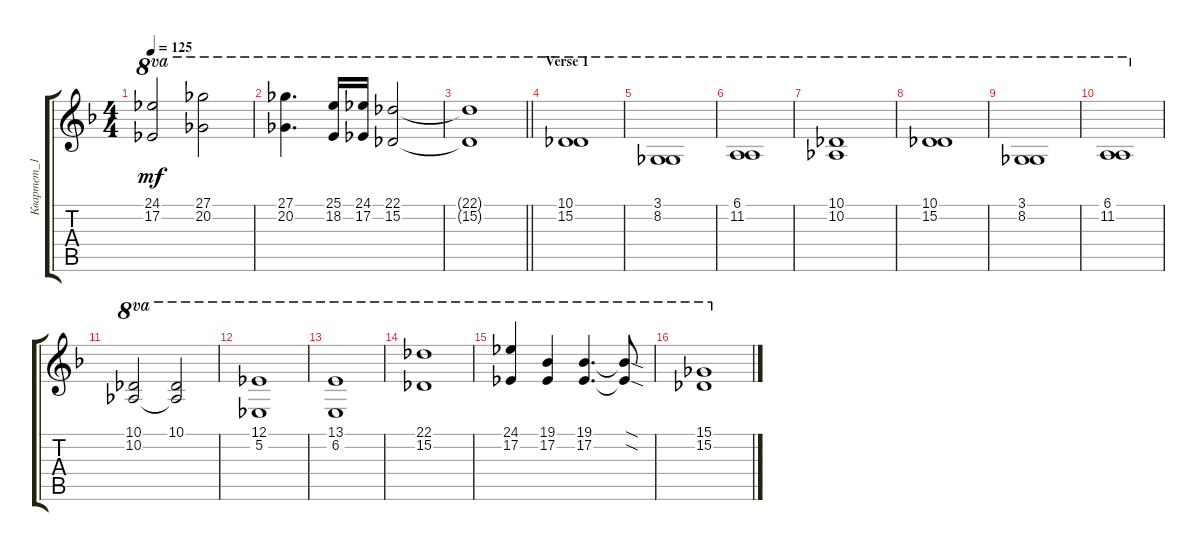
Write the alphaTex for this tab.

\track ("Квартет_1" "Квартет_1") {instrument stringensemble2}
\staff {score tabs}
\tuning (Eb4 Bb3 Gb3 Db3 Ab2 Db2) {hide}
\ts (4 4)
\tempo 125
\clef g2
\ks dminor
(24.1 17.2).2{ot 8va dy mf} (27.1 20.2).2{ot 8va} |
(27.1 20.2).4{d ot 8va} (25.1 18.2).16{ot 8va} (24.1 17.2).16{ot 8va} (22.1 15.2).2{ot 8va} |
\barLineRight lightlight
(22.1{t} 15.2{t}).1{ot 8va} |
\section ("" "Verse 1")
(10.1 15.2).1{ot 8va} |
(3.1 8.2).1{ot 8va} |
(6.1 11.2).1{ot 8va} |
(10.1 10.2).1{ot 8va} |
(10.1 15.2).1{ot 8va} |
(3.1 8.2).1{ot 8va} |
(6.1 11.2).1{ot 8va} |
(10.1 10.2).2{ot 8va} (10.1 10.2{t}).2{ot 8va} |
(12.1 5.2).1{ot 8va} |
(13.1 6.2).1{ot 8va} |
(22.1 15.2).1{ot 8va} |
(24.1 17.2).4{ot 8va} (19.1 17.2).4{ot 8va} (19.1 17.2).4{d ot 8va} (19.1{sod t} 17.2{sod t}).8{ot 8va} |
(15.1 15.2).1{ot 8va}
